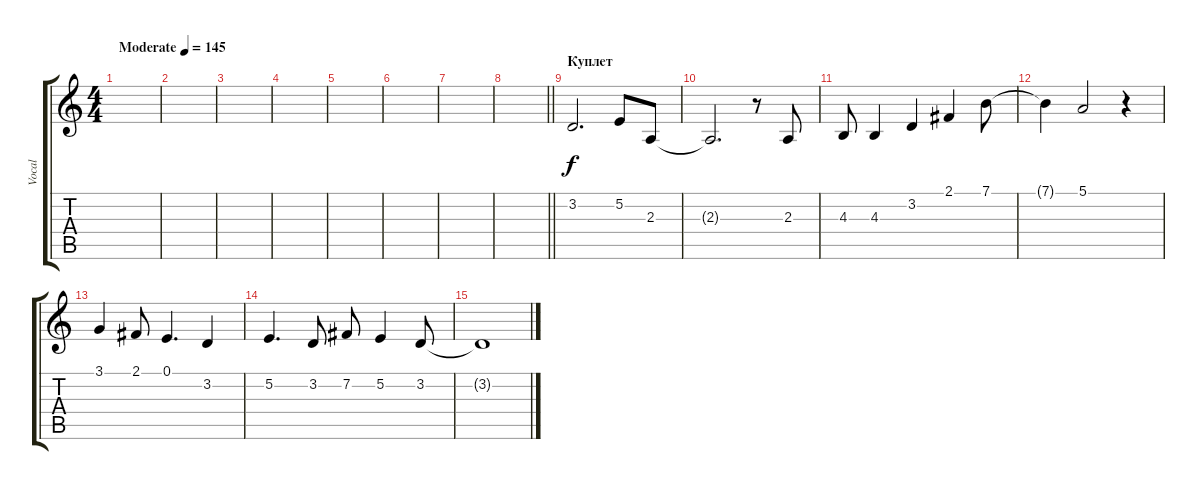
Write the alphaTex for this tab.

\track ("Vocal" "Vocal") {instrument violin}
\staff {score tabs}
\tuning (E4 B3 G3 D3 A2 E2) {hide}
\ts (4 4)
\tempo (145 "Moderate")
\clef g2
\ks c
|
|
|
|
|
|
|
\barLineRight lightlight
|
\section ("" "Куплет")
3.2.2{d} 5.2.8 2.3.8 |
2.3{t}.2{d} r.8 2.3.8 |
4.3.8 4.3.4 3.2.4 2.1.4 7.1.8 |
7.1{t}.4 5.1.2 r.4 |
3.1.4 2.1.8 0.1.4{d} 3.2.4 |
5.2.4{d} 3.2.8 7.2.8 5.2.4 3.2.8 |
3.2{t}.1
